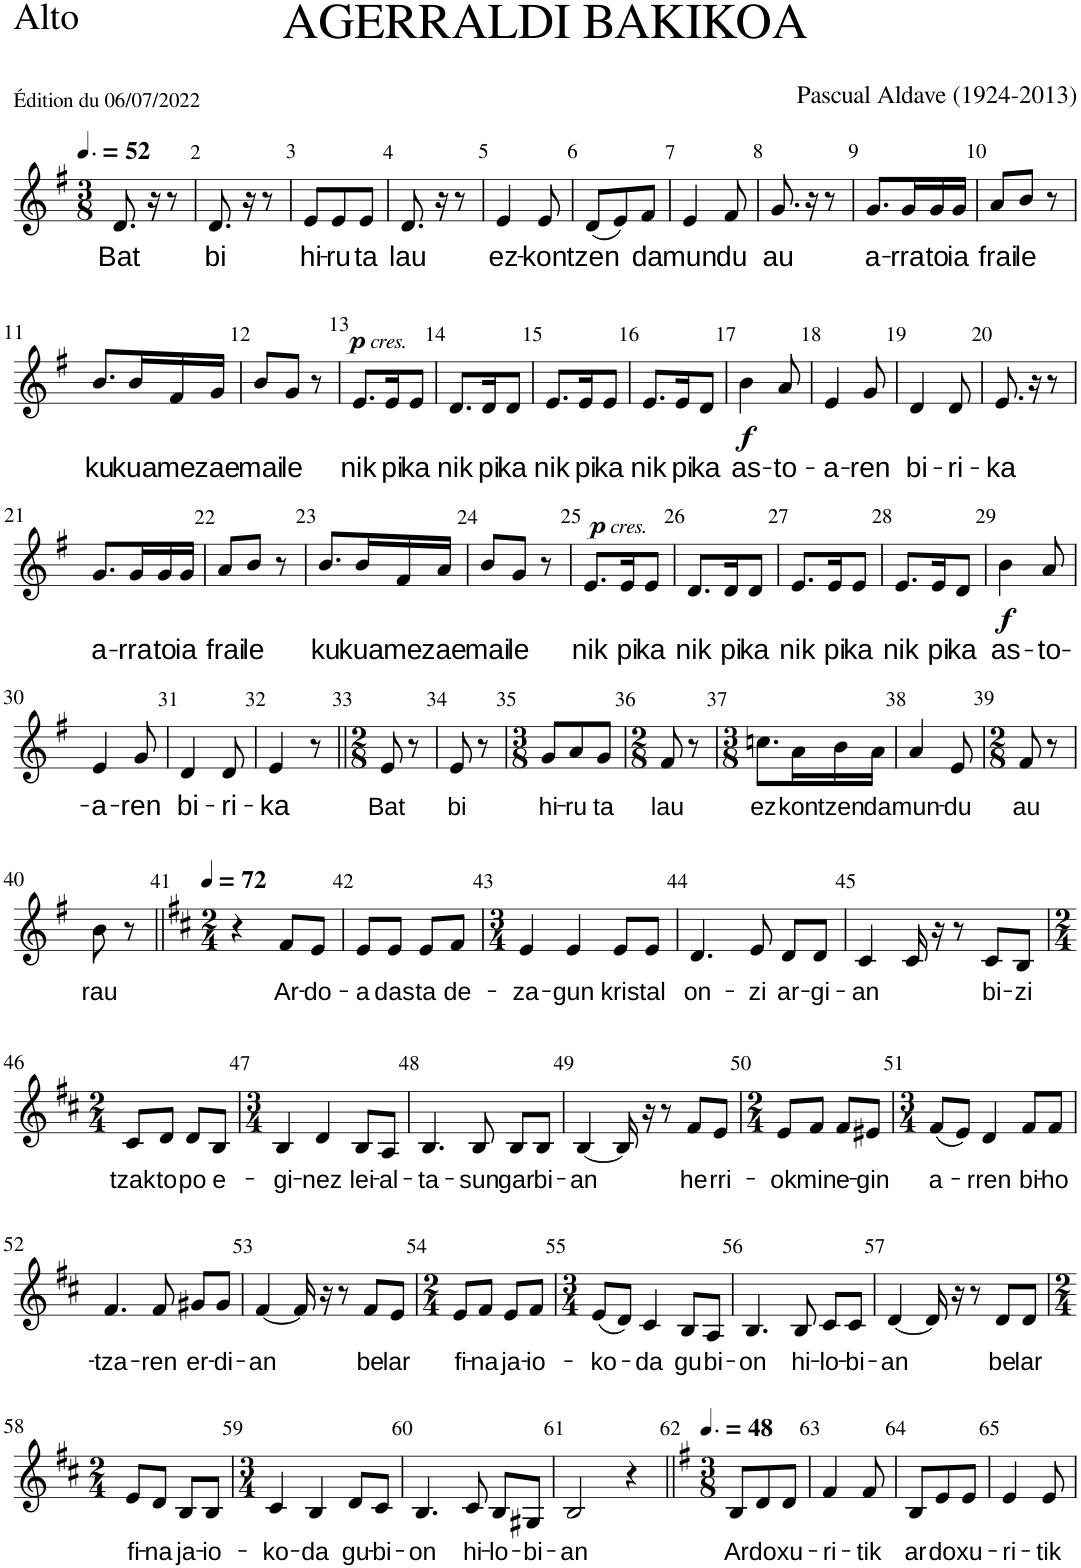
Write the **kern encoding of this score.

**kern	**text	**dynam
*part1	*part1	*part1
*staff1	*staff1	*staff1
*I"Alto	*	*
*I'A.	*	*
*clefG2	*	*
*k[f#]	*	*
*M3/8	*	*
*MM78	*	*
=1	=1	=1
!	!LO:LY:b	!
8.d/	Bat	.
16r	.	.
8r	.	.
=2	=2	=2
!	!LO:LY:b	!
8.d/	bi	.
16r	.	.
8r	.	.
=3	=3	=3
!	!LO:LY:b	!
8e/L	hi-	.
!	!LO:LY:b	!
8e/	-ru	.
!	!LO:LY:b	!
8e/J	ta	.
=4	=4	=4
!	!LO:LY:b	!
8.d/	lau	.
16r	.	.
8r	.	.
=5	=5	=5
!	!LO:LY:b	!
4e/	ez-	.
!	!LO:LY:b	!
8e/	-kon-	.
=6	=6	=6
!	!LO:LY:b	!
(8d/L	-tzen	.
8e/)	.	.
!	!LO:LY:b	!
8f#/J	da	.
=7	=7	=7
!	!LO:LY:b	!
4e/	mun-	.
!	!LO:LY:b	!
8f#/	-du	.
=8	=8	=8
!	!LO:LY:b	!
8.g/	au	.
16r	.	.
8r	.	.
=9	=9	=9
!	!LO:LY:b	!
8.g/L	a-	.
!	!LO:LY:b	!
16g/L	-rra-	.
!	!LO:LY:b	!
16g/	-to-	.
!	!LO:LY:b	!
16g/JJ	-ia	.
=10	=10	=10
!	!LO:LY:b	!
8a/L	frai-	.
!	!LO:LY:b	!
8b/J	-le	.
8r	.	.
!!LO:LB:g=z
=11	=11	=11
!	!LO:LY:b	!
8.b/L	ku-	.
!	!LO:LY:b	!
16b/L	-kua-	.
!	!LO:LY:b	!
16f#/	-me-	.
!	!LO:LY:b	!
16g/JJ	-zae-	.
=12	=12	=12
!	!LO:LY:b	!
8b/L	-mai-	.
!	!LO:LY:b	!
8g/J	-le	.
8r	.	.
=13	=13	=13
!	!LO:LY:b	!LO:DY:a
!	!	!LO:DY:n=1:a
8.e/L	nik	p other-dynamics
!	!LO:LY:b	!
16e/K	pi-	.
!	!LO:LY:b	!
8e/J	-ka	.
=14	=14	=14
!	!LO:LY:b	!
8.d/L	nik	.
!	!LO:LY:b	!
16d/K	pi-	.
!	!LO:LY:b	!
8d/J	-ka	.
=15	=15	=15
!	!LO:LY:b	!
8.e/L	nik	.
!	!LO:LY:b	!
16e/K	pi-	.
!	!LO:LY:b	!
8e/J	-ka	.
=16	=16	=16
!	!LO:LY:b	!
8.e/L	nik	.
!	!LO:LY:b	!
16e/K	pi-	.
!	!LO:LY:b	!
8d/J	-ka	.
=17	=17	=17
!	!LO:LY:b	!LO:DY:b
4b\	as-	f
!	!LO:LY:b	!
8a/	-to-	.
=18	=18	=18
!	!LO:LY:b	!
4e/	-a-	.
!	!LO:LY:b	!
8g/	-ren	.
=19	=19	=19
!	!LO:LY:b	!
4d/	bi-	.
!	!LO:LY:b	!
8d/	-ri-	.
=20	=20	=20
!	!LO:LY:b	!
8.e/	-ka	.
16r	.	.
8r	.	.
!!LO:LB:g=z
=21	=21	=21
!	!LO:LY:b	!
8.g/L	a-	.
!	!LO:LY:b	!
16g/L	-rra-	.
!	!LO:LY:b	!
16g/	-to-	.
!	!LO:LY:b	!
16g/JJ	-ia	.
=22	=22	=22
!	!LO:LY:b	!
8a/L	frai-	.
!	!LO:LY:b	!
8b/J	-le	.
8r	.	.
=23	=23	=23
!	!LO:LY:b	!
8.b/L	ku-	.
!	!LO:LY:b	!
16b/L	-kua	.
!	!LO:LY:b	!
16f#/	me-	.
!	!LO:LY:b	!
16a/JJ	-zae-	.
=24	=24	=24
!	!LO:LY:b	!
8b/L	-mai-	.
!	!LO:LY:b	!
8g/J	-le	.
8r	.	.
=25	=25	=25
!	!LO:LY:b	!LO:DY:a
!	!	!LO:DY:n=1:a
8.e/L	nik	p other-dynamics
!	!LO:LY:b	!
16e/K	pi-	.
!	!LO:LY:b	!
8e/J	-ka	.
=26	=26	=26
!	!LO:LY:b	!
8.d/L	nik	.
!	!LO:LY:b	!
16d/K	pi-	.
!	!LO:LY:b	!
8d/J	-ka	.
=27	=27	=27
!	!LO:LY:b	!
8.e/L	nik	.
!	!LO:LY:b	!
16e/K	pi-	.
!	!LO:LY:b	!
8e/J	-ka	.
=28	=28	=28
!	!LO:LY:b	!
8.e/L	nik	.
!	!LO:LY:b	!
16e/K	pi-	.
!	!LO:LY:b	!
8d/J	-ka	.
=29	=29	=29
!	!LO:LY:b	!LO:DY:b
4b\	as-	f
!	!LO:LY:b	!
8a/	-to-	.
!!LO:LB:g=z
=30	=30	=30
!	!LO:LY:b	!
4e/	-a-	.
!	!LO:LY:b	!
8g/	-ren	.
=31	=31	=31
!	!LO:LY:b	!
4d/	bi-	.
!	!LO:LY:b	!
8d/	-ri-	.
=32	=32	=32
!	!LO:LY:b	!
4e/	-ka	.
8r	.	.
=33||	=33||	=33||
*M2/8	*	*
!	!LO:LY:b	!
8e/	Bat	.
8r	.	.
=34	=34	=34
!	!LO:LY:b	!
8e/	bi	.
8r	.	.
=35	=35	=35
*M3/8	*	*
!	!LO:LY:b	!
8g/L	hi-	.
!	!LO:LY:b	!
8a/	-ru	.
!	!LO:LY:b	!
8g/J	ta	.
=36	=36	=36
*M2/8	*	*
!	!LO:LY:b	!
8f#/	lau	.
8r	.	.
=37	=37	=37
*M3/8	*	*
!	!LO:LY:b	!
8.ccn\L	ez-	.
!	!LO:LY:b	!
16a\L	-kon-	.
!	!LO:LY:b	!
16b\	-tzen	.
!	!LO:LY:b	!
16a\JJ	da	.
=38	=38	=38
!	!LO:LY:b	!
4a/	mun-	.
!	!LO:LY:b	!
8e/	-du	.
=39	=39	=39
*M2/8	*	*
!	!LO:LY:b	!
8f#/	au	.
8r	.	.
!!LO:LB:g=z
=40	=40	=40
!	!LO:LY:b	!
8b\	rau	.
8r	.	.
=41||	=41||	=41||
*k[f#c#]	*	*
*M2/4	*	*
*MM72	*	*
4r	.	.
!	!LO:LY:b	!
8f#/L	Ar-	.
!	!LO:LY:b	!
8e/J	-do-	.
=42	=42	=42
!	!LO:LY:b	!
8e/L	-a	.
!	!LO:LY:b	!
8e/J	das-	.
!	!LO:LY:b	!
8e/L	-ta	.
!	!LO:LY:b	!
8f#/J	de-	.
=43	=43	=43
*M3/4	*	*
!	!LO:LY:b	!
4e/	-za-	.
!	!LO:LY:b	!
4e/	-gun	.
!	!LO:LY:b	!
8e/L	kris-	.
!	!LO:LY:b	!
8e/J	-tal	.
=44	=44	=44
!	!LO:LY:b	!
4.d/	on-	.
!	!LO:LY:b	!
8e/	-zi	.
!	!LO:LY:b	!
8d/L	ar-	.
!	!LO:LY:b	!
8d/J	-gi-	.
=45	=45	=45
!	!LO:LY:b	!
4c#/	-an	.
16c#/	.	.
16r	.	.
8r	.	.
!	!LO:LY:b	!
8c#/L	bi-	.
!	!LO:LY:b	!
8B/J	-zi	.
!!LO:LB:g=z
=46	=46	=46
*M2/4	*	*
!	!LO:LY:b	!
8c#/L	-tzak	.
!	!LO:LY:b	!
8d/J	to-	.
!	!LO:LY:b	!
8d/L	-po	.
!	!LO:LY:b	!
8B/J	e-	.
=47	=47	=47
*M3/4	*	*
!	!LO:LY:b	!
4B/	-gi-	.
!	!LO:LY:b	!
4d/	-nez	.
!	!LO:LY:b	!
8B/L	lei-	.
!	!LO:LY:b	!
8A/J	-al-	.
=48	=48	=48
!	!LO:LY:b	!
4.B/	-ta-	.
!	!LO:LY:b	!
8B/	-sun	.
!	!LO:LY:b	!
8B/L	gar-	.
!	!LO:LY:b	!
8B/J	-bi-	.
=49	=49	=49
!	!LO:LY:b	!
[4B/	-an	.
16B/]	.	.
16r	.	.
8r	.	.
!	!LO:LY:b	!
8f#/L	he-	.
!	!LO:LY:b	!
8e/J	-rri-	.
=50	=50	=50
*M2/4	*	*
!	!LO:LY:b	!
8e/L	-ok	.
!	!LO:LY:b	!
8f#/J	min	.
!	!LO:LY:b	!
8f#/L	e-	.
!	!LO:LY:b	!
8e#X/J	-gin	.
=51	=51	=51
*M3/4	*	*
!	!LO:LY:b	!
(8f#/L	a-	.
8e/J)	.	.
!	!LO:LY:b	!
4d/	-rren	.
!	!LO:LY:b	!
8f#/L	bi-	.
!	!LO:LY:b	!
8f#/J	-ho-	.
!!LO:LB:g=z
=52	=52	=52
!	!LO:LY:b	!
4.f#/	-tza-	.
!	!LO:LY:b	!
8f#/	-ren	.
!	!LO:LY:b	!
8g#X/L	er-	.
!	!LO:LY:b	!
8g#/J	-di-	.
=53	=53	=53
!	!LO:LY:b	!
[4f#/	-an	.
16f#/]	.	.
16r	.	.
8r	.	.
!	!LO:LY:b	!
8f#/L	be-	.
!	!LO:LY:b	!
8e/J	-lar	.
=54	=54	=54
*M2/4	*	*
!	!LO:LY:b	!
8e/L	fi-	.
!	!LO:LY:b	!
8f#/J	-na	.
!	!LO:LY:b	!
8e/L	ja-	.
!	!LO:LY:b	!
8f#/J	-io-	.
=55	=55	=55
*M3/4	*	*
!	!LO:LY:b	!
(8e/L	-ko-	.
8d/J)	.	.
!	!LO:LY:b	!
4c#/	-da	.
!	!LO:LY:b	!
8B/L	gu-	.
!	!LO:LY:b	!
8A/J	-bi-	.
=56	=56	=56
!	!LO:LY:b	!
4.B/	-on	.
!	!LO:LY:b	!
8B/	hi-	.
!	!LO:LY:b	!
8c#/L	-lo-	.
!	!LO:LY:b	!
8c#/J	-bi-	.
=57	=57	=57
!	!LO:LY:b	!
[4d/	-an	.
16d/]	.	.
16r	.	.
8r	.	.
!	!LO:LY:b	!
8d/L	be-	.
!	!LO:LY:b	!
8d/J	-lar	.
!!LO:LB:g=z
=58	=58	=58
*M2/4	*	*
!	!LO:LY:b	!
8e/L	fi-	.
!	!LO:LY:b	!
8d/J	-na	.
!	!LO:LY:b	!
8B/L	ja-	.
!	!LO:LY:b	!
8B/J	-io-	.
=59	=59	=59
*M3/4	*	*
!	!LO:LY:b	!
4c#/	-ko-	.
!	!LO:LY:b	!
4B/	-da	.
!	!LO:LY:b	!
8d/L	gu-	.
!	!LO:LY:b	!
8c#/J	-bi-	.
=60	=60	=60
!	!LO:LY:b	!
4.B/	-on	.
!	!LO:LY:b	!
8c#/	hi-	.
!	!LO:LY:b	!
8B/L	-lo-	.
!	!LO:LY:b	!
8G#X/J	-bi-	.
=61	=61	=61
!	!LO:LY:b	!
2B/	-an	.
4r	.	.
=62||	=62||	=62||
*k[f#]	*	*
*M3/8	*	*
*MM72	*	*
!	!LO:LY:b	!
8B/L	Ar-	.
!	!LO:LY:b	!
8d/	-do	.
!	!LO:LY:b	!
8d/J	xu-	.
=63	=63	=63
!	!LO:LY:b	!
4f#/	-ri-	.
!	!LO:LY:b	!
8f#/	-tik	.
=64	=64	=64
!	!LO:LY:b	!
8B/L	ar-	.
!	!LO:LY:b	!
8e/	-do	.
!	!LO:LY:b	!
8e/J	xu-	.
=65	=65	=65
!	!LO:LY:b	!
4e/	-ri-	.
!	!LO:LY:b	!
8e/	-tik	.
=	=	=
*-	*-	*-
